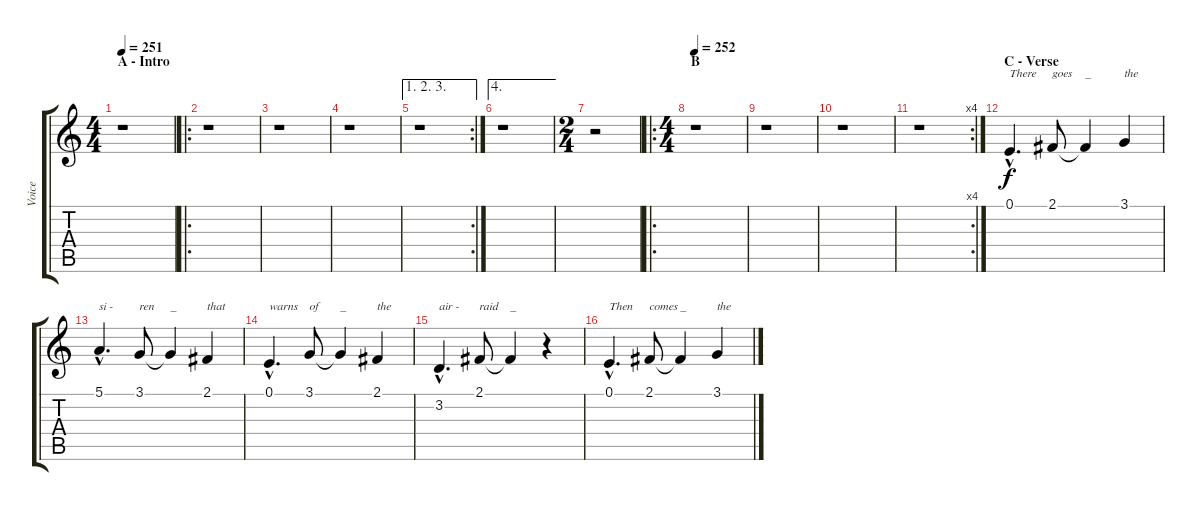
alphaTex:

\track ("Voice" "Voice") {instrument electricgrandpiano}
\staff {score tabs}
\tuning (E4 B3 G3 D3 A2 E2) {hide}
\ts (4 4)
\section ("" "A - Intro")
\tempo 251
\tempo 160
\tempo 251
\clef g2
\ks c
r.1{dy f instrument electricgrandpiano} |
\ro
r.1 |
r.1 |
r.1 |
\ae (1 2 3)
\rc 2
r.1 |
\ae 4
r.1 |
\ts (2 4)
r.2 |
\ro
\ts (4 4)
\section ("" "B")
\tempo 252
r.1 |
r.1 |
r.1 |
\rc 4
r.1 |
\section ("" "C - Verse")
0.1{hac}.4{d txt "There"} 2.1.8{txt "goes"} 2.1{t}.4{txt "_"} 3.1.4{txt "the"} |
5.1{hac}.4{d txt "si -"} 3.1.8{txt "ren"} 3.1{t}.4{txt "_"} 2.1.4{txt "that"} |
0.1{hac}.4{d txt "warns"} 3.1.8{txt "of"} 3.1{t}.4{txt "_"} 2.1.4{txt "the"} |
3.2{hac}.4{d txt "air -"} 2.1.8{txt "raid"} 2.1{t}.4{txt "_"} r.4 |
0.1{hac}.4{d txt "Then"} 2.1.8{txt "comes"} 2.1{t}.4{txt "_"} 3.1.4{txt "the"}
